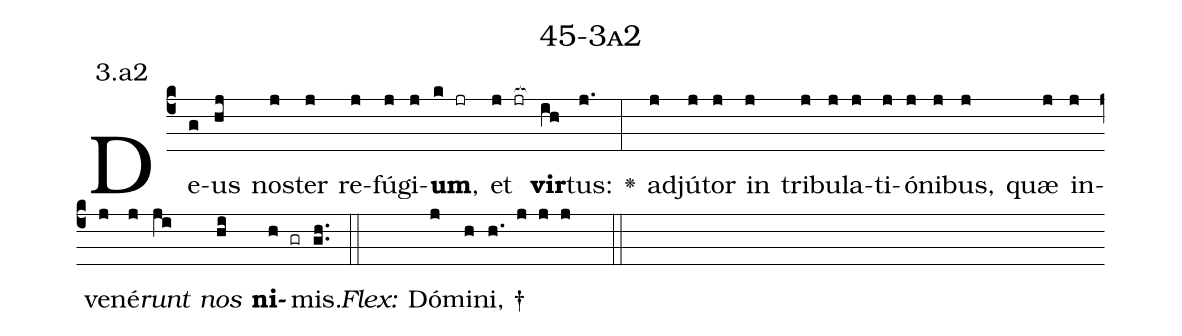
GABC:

name: 45-3a2;
annotation: 3.a2;
%%
(c4)De(g)us(hj) nos(j)ter(j) re(j)fú(j)gi(j)<b>um</b>,(k jr) et(j jr[ocb:1{]) <b>vir</b>(ih[ocb:0}])tus:(j.) <v>\greheightstar</v>(:) ad(j)jú(j)tor(j) in(j) tri(j)bu(j)la(j)ti(j)ó(j)ni(j)bus,(j) quæ(j) in(j)ve(j)né(j)<i>runt</i>(ji) <i>nos</i>(hi) <b>ni</b>(h gr)mis.(gh..) (::)
<i>Flex:</i>()  Dó(j)mi(h)ni, †(h. j j j  ::)

%E(j) u(j) o(ji) u(hi) a(h) e.(gh..) (::)
